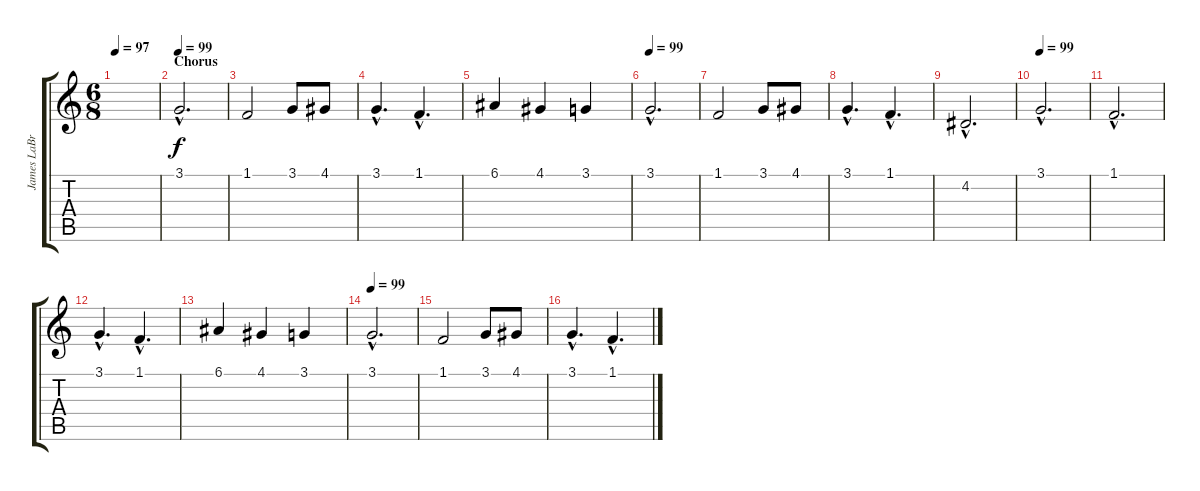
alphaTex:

\track ("James LaBrie" "James LaBr") {instrument brasssection}
\staff {score tabs}
\tuning (E4 B3 G3 D3 A2 E2) {hide}
\ts (6 8)
\tempo 97
\clef g2
\ks c
|
\section ("" "Chorus")
\tempo 99
3.1{hac}.2{d} |
1.1.2 3.1.8 4.1.8 |
3.1{hac}.4{d} 1.1{hac}.4{d} |
6.1.4 4.1.4 3.1.4 |
\tempo 99
3.1{hac}.2{d} |
1.1.2 3.1.8 4.1.8 |
3.1{hac}.4{d} 1.1{hac}.4{d} |
4.2{hac}.2{d} |
\tempo 99
3.1{hac}.2{d} |
1.1{hac}.2{d} |
3.1{hac}.4{d} 1.1{hac}.4{d} |
6.1.4 4.1.4 3.1.4 |
\tempo 99
3.1{hac}.2{d} |
1.1.2 3.1.8 4.1.8 |
3.1{hac}.4{d} 1.1{hac}.4{d}
